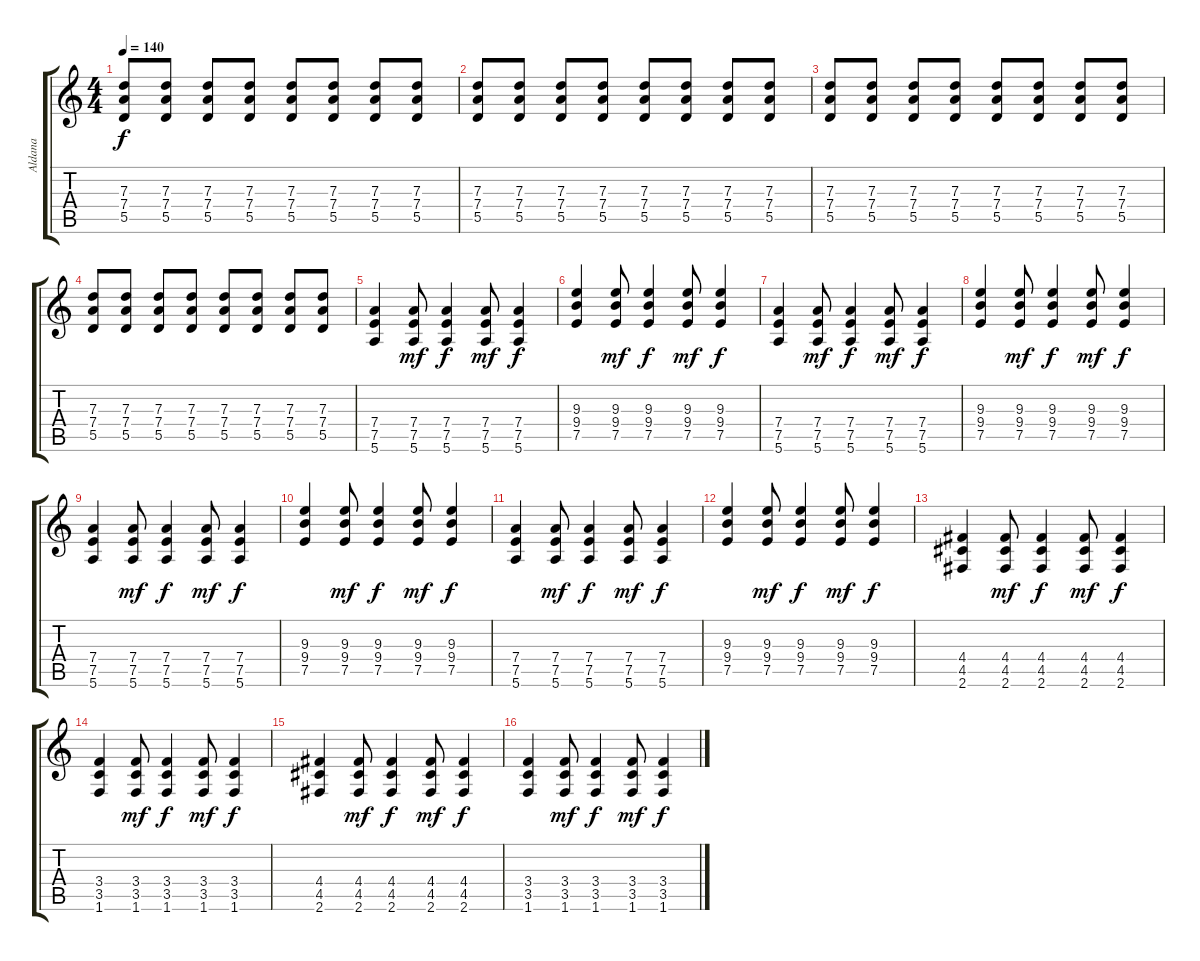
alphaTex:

\track ("Aldana" "Aldana") {instrument distortionguitar}
\staff {score tabs}
\tuning (E4 B3 G3 D3 A2 E2) {hide}
\ts (4 4)
\tempo 140
\clef g2
\ks c
(7.3 7.4 5.5).8{dy f instrument distortionguitar} (7.3 7.4 5.5).8 (7.3 7.4 5.5).8 (7.3 7.4 5.5).8 (7.3 7.4 5.5).8 (7.3 7.4 5.5).8 (7.3 7.4 5.5).8 (7.3 7.4 5.5).8 |
(7.3 7.4 5.5).8 (7.3 7.4 5.5).8 (7.3 7.4 5.5).8 (7.3 7.4 5.5).8 (7.3 7.4 5.5).8 (7.3 7.4 5.5).8 (7.3 7.4 5.5).8 (7.3 7.4 5.5).8 |
(7.3 7.4 5.5).8 (7.3 7.4 5.5).8 (7.3 7.4 5.5).8 (7.3 7.4 5.5).8 (7.3 7.4 5.5).8 (7.3 7.4 5.5).8 (7.3 7.4 5.5).8 (7.3 7.4 5.5).8 |
(7.3 7.4 5.5).8 (7.3 7.4 5.5).8 (7.3 7.4 5.5).8 (7.3 7.4 5.5).8 (7.3 7.4 5.5).8 (7.3 7.4 5.5).8 (7.3 7.4 5.5).8 (7.3 7.4 5.5).8 |
(7.4 7.5 5.6).4 (7.4 7.5 5.6).8{dy mf} (7.4 7.5 5.6).4{dy f} (7.4 7.5 5.6).8{dy mf} (7.4 7.5 5.6).4{dy f} |
(9.3 9.4 7.5).4 (9.3 9.4 7.5).8{dy mf} (9.3 9.4 7.5).4{dy f} (9.3 9.4 7.5).8{dy mf} (9.3 9.4 7.5).4{dy f} |
(7.4 7.5 5.6).4 (7.4 7.5 5.6).8{dy mf} (7.4 7.5 5.6).4{dy f} (7.4 7.5 5.6).8{dy mf} (7.4 7.5 5.6).4{dy f} |
(9.3 9.4 7.5).4 (9.3 9.4 7.5).8{dy mf} (9.3 9.4 7.5).4{dy f} (9.3 9.4 7.5).8{dy mf} (9.3 9.4 7.5).4{dy f} |
(7.4 7.5 5.6).4 (7.4 7.5 5.6).8{dy mf} (7.4 7.5 5.6).4{dy f} (7.4 7.5 5.6).8{dy mf} (7.4 7.5 5.6).4{dy f} |
(9.3 9.4 7.5).4 (9.3 9.4 7.5).8{dy mf} (9.3 9.4 7.5).4{dy f} (9.3 9.4 7.5).8{dy mf} (9.3 9.4 7.5).4{dy f} |
(7.4 7.5 5.6).4 (7.4 7.5 5.6).8{dy mf} (7.4 7.5 5.6).4{dy f} (7.4 7.5 5.6).8{dy mf} (7.4 7.5 5.6).4{dy f} |
(9.3 9.4 7.5).4 (9.3 9.4 7.5).8{dy mf} (9.3 9.4 7.5).4{dy f} (9.3 9.4 7.5).8{dy mf} (9.3 9.4 7.5).4{dy f} |
(4.4 4.5 2.6).4 (4.4 4.5 2.6).8{dy mf} (4.4 4.5 2.6).4{dy f} (4.4 4.5 2.6).8{dy mf} (4.4 4.5 2.6).4{dy f} |
(3.4 3.5 1.6).4 (3.4 3.5 1.6).8{dy mf} (3.4 3.5 1.6).4{dy f} (3.4 3.5 1.6).8{dy mf} (3.4 3.5 1.6).4{dy f} |
(4.4 4.5 2.6).4 (4.4 4.5 2.6).8{dy mf} (4.4 4.5 2.6).4{dy f} (4.4 4.5 2.6).8{dy mf} (4.4 4.5 2.6).4{dy f} |
(3.4 3.5 1.6).4 (3.4 3.5 1.6).8{dy mf} (3.4 3.5 1.6).4{dy f} (3.4 3.5 1.6).8{dy mf} (3.4 3.5 1.6).4{dy f}
